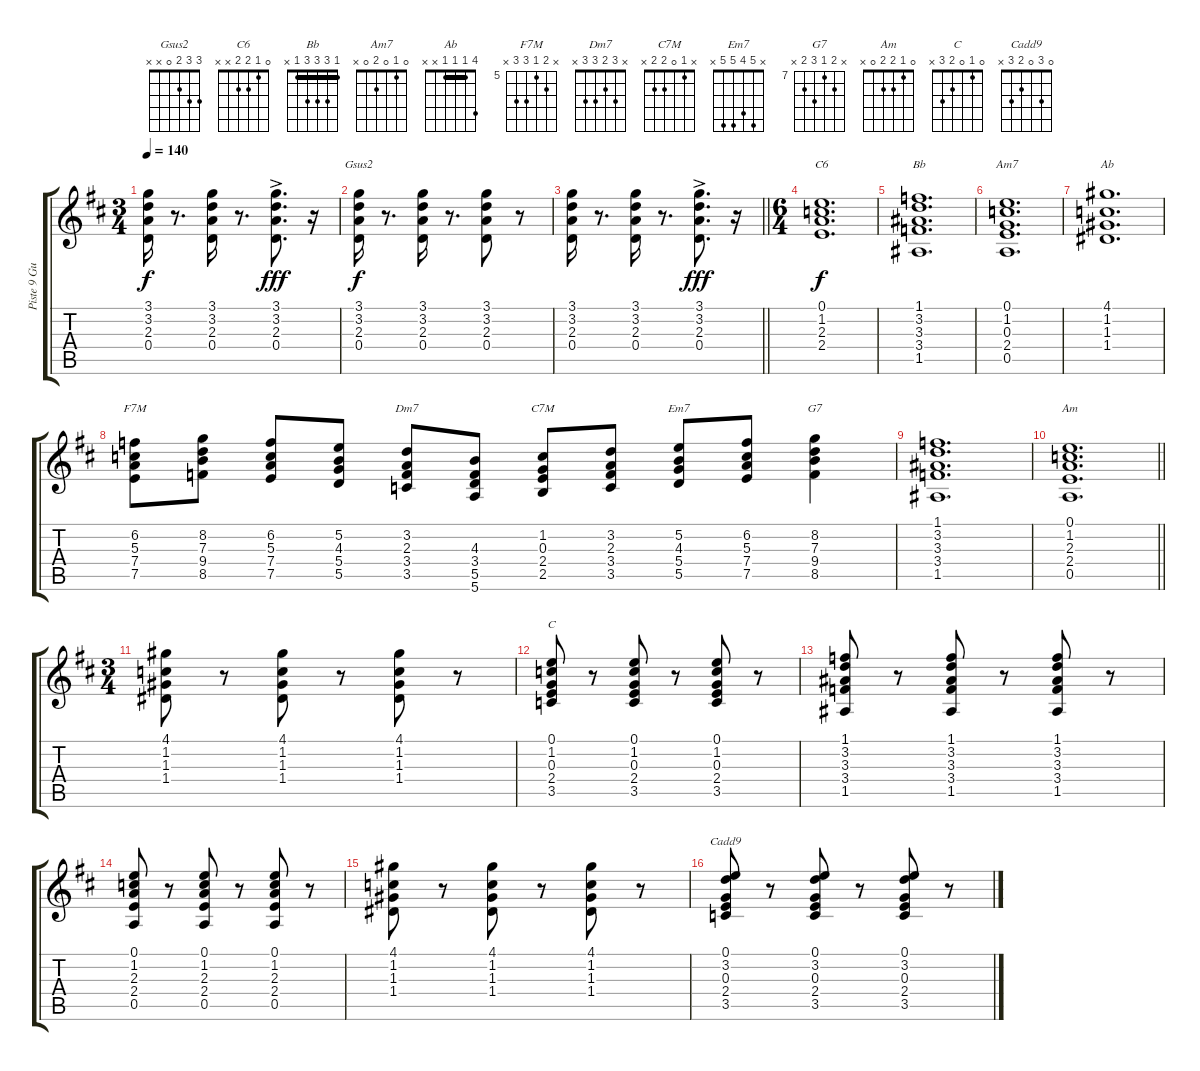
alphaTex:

\track ("Piste 9 Guitare 2" "Piste 9 Gu") {instrument electricguitarclean}
\staff {score tabs}
\tuning (E4 B3 G3 D3 A2 E2) {hide}
\chord ("Gsus2" 3 3 2 0 x x)
\chord ("C6" 0 1 2 2 x x)
\chord ("Bb" 1 3 3 3 1 x) {barre 1}
\chord ("Am7" 0 1 0 2 0 x)
\chord ("Ab" 4 1 1 1 x x) {barre 1}
\chord ("F7M" x 6 5 7 7 x) {firstfret 5}
\chord ("Dm7" x 3 2 3 3 x)
\chord ("C7M" x 1 0 2 2 x)
\chord ("Em7" x 5 4 5 5 x)
\chord ("G7" x 8 7 9 8 x) {firstfret 7}
\chord ("Am" 0 1 2 2 0 x)
\chord ("C" 0 1 0 2 3 x)
\chord ("Cadd9" 0 3 0 2 3 x)
\ts (3 4)
\tempo 140
\clef g2
\ks d
(3.1 3.2 2.3 0.4).16{dy f} r.8{d} (3.1 3.2 2.3 0.4).16 r.8{d} (3.1{ac} 3.2{ac} 2.3{ac} 0.4{ac}).8{d dy fff} r.16 |
(3.1 3.2 2.3 0.4).16{ch "Gsus2" dy f} r.8{d} (3.1 3.2 2.3 0.4).16 r.8{d} (3.1 3.2 2.3 0.4).8 r.8 |
\barLineRight lightlight
(3.1 3.2 2.3 0.4).16 r.8{d} (3.1 3.2 2.3 0.4).16 r.8{d} (3.1{ac} 3.2{ac} 2.3{ac} 0.4{ac}).8{d dy fff} r.16 |
\ts (6 4)
(0.1 1.2 2.3 2.4).1{d ch "C6" dy f volume 7 balance 16 instrument electricguitarclean} |
(1.1 3.2 3.3 3.4 1.5).1{d ch "Bb"} |
(0.1 1.2 0.3 2.4 0.5).1{d ch "Am7"} |
(4.1 1.2 1.3 1.4).1{d ch "Ab"} |
(6.2 5.3 7.4 7.5).8{ch "F7M"} (8.2 7.3 9.4 8.5).8 (6.2 5.3 7.4 7.5).8 (5.2 4.3 5.4 5.5).8 (3.2 2.3 3.4 3.5).8{ch "Dm7"} (4.3 3.4 5.5 5.6).8 (1.2 0.3 2.4 2.5).8{ch "C7M"} (3.2 2.3 3.4 3.5).8 (5.2 4.3 5.4 5.5).8{ch "Em7"} (6.2 5.3 7.4 7.5).8 (8.2 7.3 9.4 8.5).4{ch "G7"} |
(1.1 3.2 3.3 3.4 1.5).1{d} |
\barLineRight lightlight
(0.1 1.2 2.3 2.4 0.5).1{d ch "Am"} |
\ts (3 4)
(4.1 1.2 1.3 1.4).8{volume 8 balance 16 instrument electricguitarclean} r.8 (4.1 1.2 1.3 1.4).8 r.8 (4.1 1.2 1.3 1.4).8 r.8 |
(0.1 1.2 0.3 2.4 3.5).8{ch "C"} r.8 (0.1 1.2 0.3 2.4 3.5).8 r.8 (0.1 1.2 0.3 2.4 3.5).8 r.8 |
(1.1 3.2 3.3 3.4 1.5).8 r.8 (1.1 3.2 3.3 3.4 1.5).8 r.8 (1.1 3.2 3.3 3.4 1.5).8 r.8 |
(0.1 1.2 2.3 2.4 0.5).8 r.8 (0.1 1.2 2.3 2.4 0.5).8 r.8 (0.1 1.2 2.3 2.4 0.5).8 r.8 |
(4.1 1.2 1.3 1.4).8 r.8 (4.1 1.2 1.3 1.4).8 r.8 (4.1 1.2 1.3 1.4).8 r.8 |
(0.1 3.2 0.3 2.4 3.5).8{ch "Cadd9"} r.8 (0.1 3.2 0.3 2.4 3.5).8 r.8 (0.1 3.2 0.3 2.4 3.5).8 r.8
